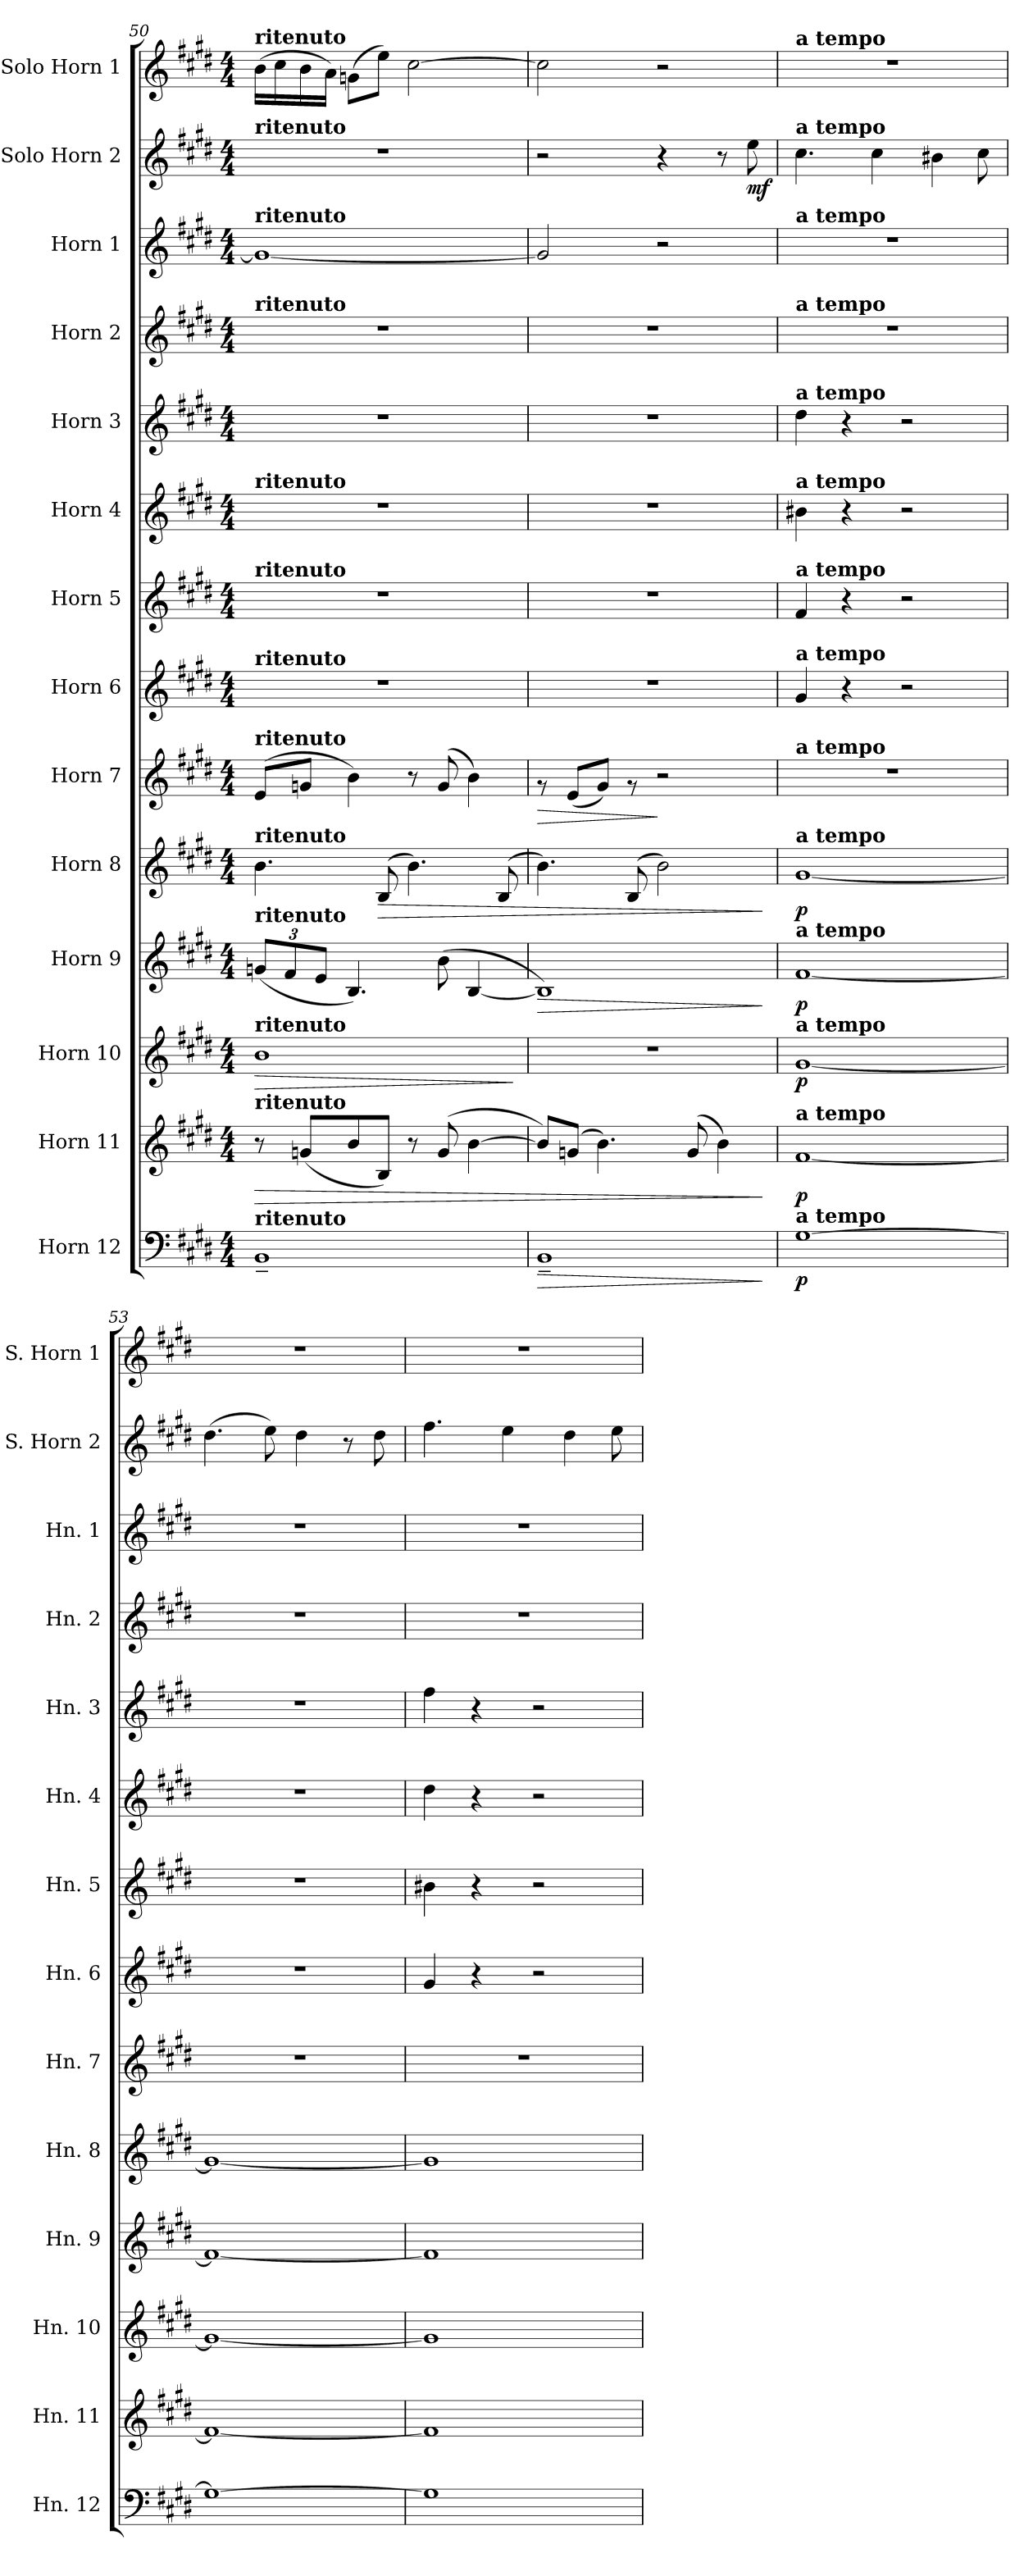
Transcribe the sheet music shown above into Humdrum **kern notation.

**kern	**dynam	**kern	**dynam	**kern	**dynam	**kern	**dynam	**kern	**dynam	**kern	**dynam	**kern	**kern	**kern	**kern	**kern	**kern	**kern	**dynam	**kern
*part14	*part14	*part13	*part13	*part12	*part12	*part11	*part11	*part10	*part10	*part9	*part9	*part8	*part7	*part6	*part5	*part4	*part3	*part2	*part2	*part1
*staff14	*staff14	*staff13	*staff13	*staff12	*staff12	*staff11	*staff11	*staff10	*staff10	*staff9	*staff9	*staff8	*staff7	*staff6	*staff5	*staff4	*staff3	*staff2	*staff2	*staff1
*I"Horn 12	*	*I"Horn 11	*	*I"Horn 10	*	*I"Horn 9	*	*I"Horn 8	*	*I"Horn 7	*	*I"Horn 6	*I"Horn 5	*I"Horn 4	*I"Horn 3	*I"Horn 2	*I"Horn 1	*I"Solo Horn 2	*	*I"Solo Horn 1
*I'Hn. 12	*	*I'Hn. 11	*	*I'Hn. 10	*	*I'Hn. 9	*	*I'Hn. 8	*	*I'Hn. 7	*	*I'Hn. 6	*I'Hn. 5	*I'Hn. 4	*I'Hn. 3	*I'Hn. 2	*I'Hn. 1	*I'S. Horn 2	*	*I'S. Horn 1
*clefF4	*	*clefG2	*	*clefG2	*	*clefG2	*	*clefG2	*	*clefG2	*	*clefG2	*clefG2	*clefG2	*clefG2	*clefG2	*clefG2	*clefG2	*	*clefG2
*ITrd4c7	*	*ITrd4c7	*	*ITrd4c7	*	*ITrd4c7	*	*ITrd4c7	*	*ITrd4c7	*	*ITrd4c7	*ITrd4c7	*ITrd4c7	*ITrd4c7	*ITrd4c7	*ITrd4c7	*ITrd4c7	*	*ITrd4c7
*k[f#c#g#]	*	*k[f#c#g#]	*	*k[f#c#g#]	*	*k[f#c#g#]	*	*k[f#c#g#]	*	*k[f#c#g#]	*	*k[f#c#g#]	*k[f#c#g#]	*k[f#c#g#]	*k[f#c#g#]	*k[f#c#g#]	*k[f#c#g#]	*k[f#c#g#]	*	*k[f#c#g#]
*M4/4	*	*M4/4	*	*M4/4	*	*M4/4	*	*M4/4	*	*M4/4	*	*M4/4	*M4/4	*M4/4	*M4/4	*M4/4	*M4/4	*M4/4	*	*M4/4
=50	=50	=50	=50	=50	=50	=50	=50	=50	=50	=50	=50	=50	=50	=50	=50	=50	=50	=50	=50	=50
!	!	!	!LO:HP:b	!	!LO:HP:b	!	!	!	!	!	!	!	!	!	!	!	!	!	!	!
*	*	*	*	*	*	*Xbrackettup	*	*	*	*	*	*	*	*	*	*	*	*	*	*
!	!	!	!	!	!	!	!	!	!	!	!	!	!	!	!	!	!	!	!	!LO:TX:a:B:t=ritenuto
!	!	!	!	!	!	!	!	!	!	!	!	!	!	!	!	!	!	!LO:TX:a:B:t=ritenuto	!	!
!	!	!	!	!	!	!	!	!	!	!	!	!	!	!	!	!	!LO:TX:a:B:t=ritenuto	!	!	!
!	!	!	!	!	!	!	!	!	!	!	!	!	!	!	!	!LO:TX:a:B:t=ritenuto	!	!	!	!
!	!	!	!	!	!	!	!	!	!	!	!	!	!	!LO:TX:a:B:t=ritenuto	!	!	!	!	!	!
!	!	!	!	!	!	!	!	!	!	!	!	!	!LO:TX:a:B:t=ritenuto	!	!	!	!	!	!	!
!	!	!	!	!	!	!	!	!	!	!	!	!LO:TX:a:B:t=ritenuto	!	!	!	!	!	!	!	!
!	!	!	!	!	!	!	!	!	!	!LO:TX:a:B:t=ritenuto	!	!	!	!	!	!	!	!	!	!
!	!	!	!	!	!	!	!	!LO:TX:a:B:t=ritenuto	!	!	!	!	!	!	!	!	!	!	!	!
!	!	!	!	!	!	!LO:TX:a:B:t=ritenuto	!	!	!	!	!	!	!	!	!	!	!	!	!	!
!	!	!	!	!LO:TX:a:B:t=ritenuto	!	!	!	!	!	!	!	!	!	!	!	!	!	!	!	!
!	!	!LO:TX:a:B:t=ritenuto	!	!	!	!	!	!	!	!	!	!	!	!	!	!	!	!	!	!
!LO:TX:a:B:t=ritenuto	!	!	!	!	!	!	!	!	!	!	!	!	!	!	!	!	!	!	!	!
1EE~	.	8r	>	1e	>	(12cn/L	.	4.e\	.	(8A/L	.	1r	1r	1r	1r	1r	1cn_	1r	.	(16e\LL
.	.	.	.	.	.	.	.	.	.	.	.	.	.	.	.	.	.	.	.	16f#\
.	.	.	.	.	.	12B/	.	.	.	.	.	.	.	.	.	.	.	.	.	.
.	.	(8cn/L	.	.	.	.	.	.	.	8cn/J	.	.	.	.	.	.	.	.	.	16e\
.	.	.	.	.	.	12A/J	.	.	.	.	.	.	.	.	.	.	.	.	.	.
.	.	.	.	.	.	.	.	.	.	.	.	.	.	.	.	.	.	.	.	16d\JJ)
.	.	8e/	.	.	.	4.E/)	.	.	.	4e\)	.	.	.	.	.	.	.	.	.	(8cn\L
!	!	!	!	!	!	!	!	!	!LO:HP:b	!	!	!	!	!	!	!	!	!	!	!
.	.	8E/J)	.	.	.	.	.	(8E/	>	.	.	.	.	.	.	.	.	.	.	8a\J)
.	.	8r	.	.	.	.	.	4.e\)	.	8r	.	.	.	.	.	.	.	.	.	[2f#\
.	.	(8c/	.	.	.	(8e\	.	.	.	(8c/	.	.	.	.	.	.	.	.	.	.
.	.	[4e\	.	.	.	[4E/	.	.	.	4e\)	.	.	.	.	.	.	.	.	.	.
.	.	.	.	.	.	.	.	(8E/	.	.	.	.	.	.	.	.	.	.	.	.
.	.	.	.	.	]	.	.	.	.	.	.	.	.	.	.	.	.	.	.	.
=51	=51	=51	=51	=51	=51	=51	=51	=51	=51	=51	=51	=51	=51	=51	=51	=51	=51	=51	=51	=51
!	!LO:HP:b	!	!	!	!LO:DY:b	!	!LO:HP:b	!	!	!	!LO:HP:b	!	!	!	!	!	!	!	!	!
1EE~	>	8e/L])	.	1r	other-dynamics	1E])	>	4.e\)	.	8rg	>	1r	1r	1r	1r	1r	2c/]	2r	.	2f#\]
.	.	(8cn/J	.	.	.	.	.	.	.	(8A/L	.	.	.	.	.	.	.	.	.	.
.	.	4.e\)	.	.	.	.	.	.	.	8c#/J)	.	.	.	.	.	.	.	.	.	.
.	.	.	.	.	.	.	.	(8E/	.	8rg	.	.	.	.	.	.	.	.	.	.
!	!	!	!	!	!	!	!	!	!	!	!LO:DY:n=1:b	!	!	!	!	!	!	!	!	!
.	.	.	.	.	.	.	.	2e\)	.	2r	] other-dynamics	.	.	.	.	.	2r	4r	.	2r
.	.	(8c/	.	.	.	.	.	.	.	.	.	.	.	.	.	.	.	.	.	.
.	.	4e\)	.	.	.	.	.	.	.	.	.	.	.	.	.	.	.	8r	.	.
!	!	!	!	!	!	!	!	!	!	!	!	!	!	!	!	!	!	!	!LO:DY:b	!
.	.	.	.	.	.	.	.	.	.	.	.	.	.	.	.	.	.	8a\	mf	.
.	]	.	]	.	.	.	]	.	]	.	.	.	.	.	.	.	.	.	.	.
=52	=52	=52	=52	=52	=52	=52	=52	=52	=52	=52	=52	=52	=52	=52	=52	=52	=52	=52	=52	=52
!	!	!	!	!	!	!	!	!	!	!	!	!	!	!	!	!	!	!	!	!LO:TX:a:B:t=a tempo
!	!	!	!	!	!	!	!	!	!	!	!	!	!	!	!	!	!	!LO:TX:a:B:t=a tempo	!	!
!	!	!	!	!	!	!	!	!	!	!	!	!	!	!	!	!	!LO:TX:a:B:t=a tempo	!	!	!
!	!	!	!	!	!	!	!	!	!	!	!	!	!	!	!	!LO:TX:a:B:t=a tempo	!	!	!	!
!	!	!	!	!	!	!	!	!	!	!	!	!	!	!	!LO:TX:a:B:t=a tempo	!	!	!	!	!
!	!	!	!	!	!	!	!	!	!	!	!	!	!	!LO:TX:a:B:t=a tempo	!	!	!	!	!	!
!	!	!	!	!	!	!	!	!	!	!	!	!	!LO:TX:a:B:t=a tempo	!	!	!	!	!	!	!
!	!	!	!	!	!	!	!	!	!	!	!	!LO:TX:a:B:t=a tempo	!	!	!	!	!	!	!	!
!	!	!	!	!	!	!	!	!	!	!LO:TX:a:B:t=a tempo	!	!	!	!	!	!	!	!	!	!
!	!	!	!	!	!	!	!	!LO:TX:a:B:t=a tempo	!	!	!	!	!	!	!	!	!	!	!	!
!	!	!	!	!	!	!LO:TX:a:B:t=a tempo	!	!	!	!	!	!	!	!	!	!	!	!	!	!
!	!	!	!	!LO:TX:a:B:t=a tempo	!	!	!	!	!	!	!	!	!	!	!	!	!	!	!	!
!	!	!LO:TX:a:B:t=a tempo	!	!	!	!	!	!	!	!	!	!	!	!	!	!	!	!	!	!
!LO:TX:a:B:t=a tempo	!	!	!	!	!	!	!	!	!	!	!	!	!	!	!	!	!	!	!	!
!	!LO:DY:b	!	!LO:DY:b	!	!LO:DY:b	!	!LO:DY:b	!	!LO:DY:b	!	!	!	!	!	!	!	!	!	!	!
[1C#	p	[1B	p	[1c#	p	[1B	p	[1c#	p	1r	.	4c#/	4B/	4e#X\	4g#\	1r	1r	4.f#\	.	1r
.	.	.	.	.	.	.	.	.	.	.	.	4r	4r	4r	4r	.	.	.	.	.
.	.	.	.	.	.	.	.	.	.	.	.	.	.	.	.	.	.	4f#\	.	.
.	.	.	.	.	.	.	.	.	.	.	.	2r	2r	2r	2r	.	.	.	.	.
.	.	.	.	.	.	.	.	.	.	.	.	.	.	.	.	.	.	4e#X\	.	.
.	.	.	.	.	.	.	.	.	.	.	.	.	.	.	.	.	.	8f#\	.	.
=53	=53	=53	=53	=53	=53	=53	=53	=53	=53	=53	=53	=53	=53	=53	=53	=53	=53	=53	=53	=53
1C#_	.	1B_	.	1c#_	.	1B_	.	1c#_	.	1r	.	1r	1r	1r	1r	1r	1r	(4.g#\	.	1r
.	.	.	.	.	.	.	.	.	.	.	.	.	.	.	.	.	.	8a\)	.	.
.	.	.	.	.	.	.	.	.	.	.	.	.	.	.	.	.	.	4g#\	.	.
.	.	.	.	.	.	.	.	.	.	.	.	.	.	.	.	.	.	8r	.	.
.	.	.	.	.	.	.	.	.	.	.	.	.	.	.	.	.	.	8g#\	.	.
!!LO:PB:g=z
=54	=54	=54	=54	=54	=54	=54	=54	=54	=54	=54	=54	=54	=54	=54	=54	=54	=54	=54	=54	=54
1C#]	.	1B]	.	1c#]	.	1B]	.	1c#]	.	1r	.	4c#/	4e#X\	4g#\	4b\	1r	1r	4.b\	.	1r
.	.	.	.	.	.	.	.	.	.	.	.	4r	4r	4r	4r	.	.	.	.	.
.	.	.	.	.	.	.	.	.	.	.	.	.	.	.	.	.	.	4a\	.	.
.	.	.	.	.	.	.	.	.	.	.	.	2r	2r	2r	2r	.	.	.	.	.
.	.	.	.	.	.	.	.	.	.	.	.	.	.	.	.	.	.	4g#\	.	.
.	.	.	.	.	.	.	.	.	.	.	.	.	.	.	.	.	.	8a\	.	.
=	=	=	=	=	=	=	=	=	=	=	=	=	=	=	=	=	=	=	=	=
*-	*-	*-	*-	*-	*-	*-	*-	*-	*-	*-	*-	*-	*-	*-	*-	*-	*-	*-	*-	*-
